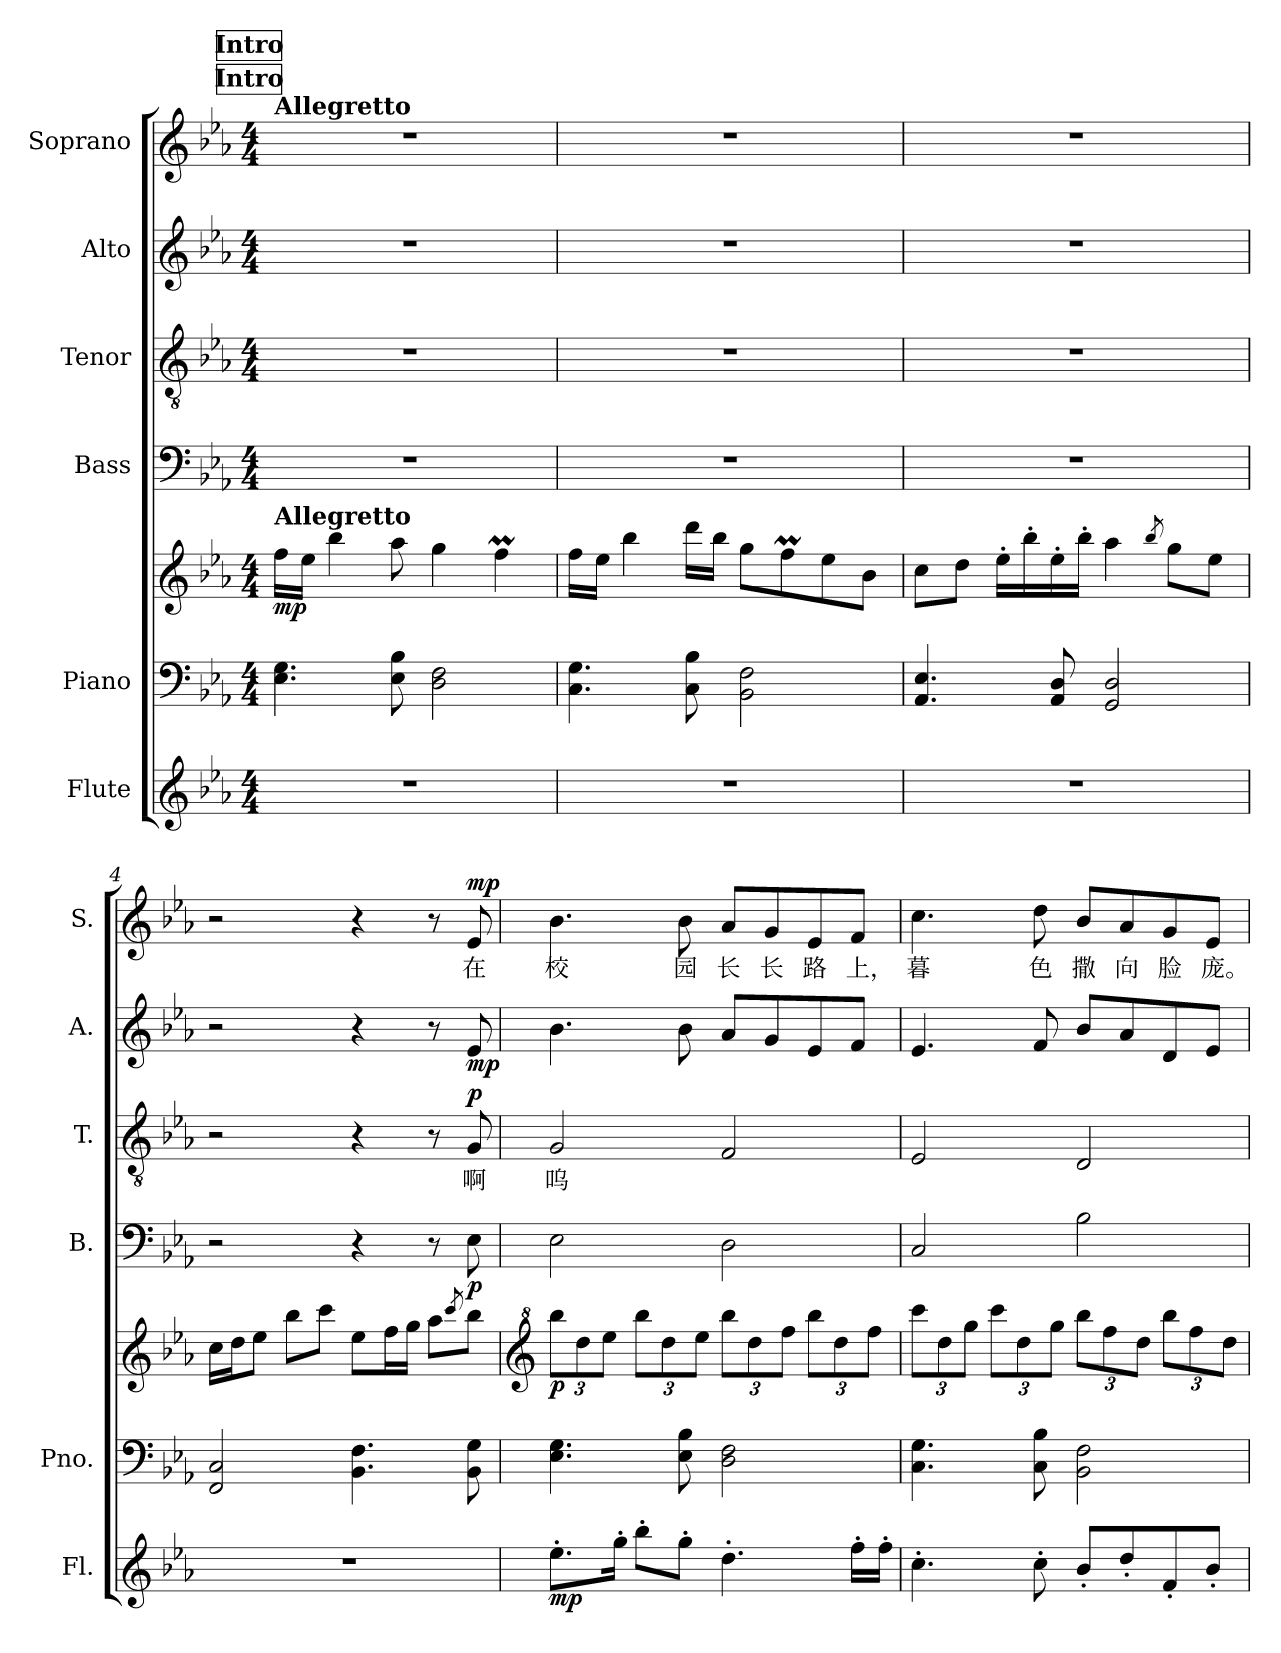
**kern	**dynam	**kern	**kern	**dynam	**kern	**dynam	**kern	**text	**dynam	**kern	**dynam	**kern	**text	**dynam
*part6	*part6	*part5	*part5	*part5	*part4	*part4	*part3	*part3	*part3	*part2	*part2	*part1	*part1	*part1
*staff7	*staff7	*staff6	*staff5	*staff5/6	*staff4	*staff4	*staff3	*staff3	*staff3	*staff2	*staff2	*staff1	*staff1	*staff1
*I"Flute	*	*I"Piano	*	*	*I"Bass	*	*I"Tenor	*	*	*I"Alto	*	*I"Soprano	*	*
*I'Fl.	*	*I'Pno.	*	*	*I'B.	*	*I'T.	*	*	*I'A.	*	*I'S.	*	*
*clefG2	*	*clefF4	*clefG2	*	*clefF4	*	*clefGv2	*	*	*clefG2	*	*clefG2	*	*
*k[b-e-a-]	*	*k[b-e-a-]	*k[b-e-a-]	*	*k[b-e-a-]	*	*k[b-e-a-]	*	*	*k[b-e-a-]	*	*k[b-e-a-]	*	*
*M4/4	*	*M4/4	*M4/4	*	*M4/4	*	*M4/4	*	*	*M4/4	*	*M4/4	*	*
!!LO:REH:place=s1:a:B:fs=14:t=Intro
!!LO:REH:place=s5:a:B:fs=14:t=Intro
=1	=1	=1	=1	=1	=1	=1	=1	=1	=1	=1	=1	=1	=1	=1
!	!	!	!	!	!	!	!	!	!	!	!	!LO:TX:a:B:t=Allegretto	!	!
!	!	!	!LO:TX:a:B:t=Allegretto	!	!	!	!	!	!	!	!	!	!	!
!	!	!	!	!LO:DY:b	!	!	!	!	!	!	!	!	!	!
1r	.	4.E-\ 4.G\	16ff\LL	mp	1r	.	1r	.	.	1r	.	1r	.	.
.	.	.	16ee-\JJ	.	.	.	.	.	.	.	.	.	.	.
.	.	.	4bb-\	.	.	.	.	.	.	.	.	.	.	.
.	.	8E-\ 8B-\	8aa-\	.	.	.	.	.	.	.	.	.	.	.
.	.	2D\ 2F\	4gg\	.	.	.	.	.	.	.	.	.	.	.
.	.	.	4ffM\	.	.	.	.	.	.	.	.	.	.	.
=2	=2	=2	=2	=2	=2	=2	=2	=2	=2	=2	=2	=2	=2	=2
1r	.	4.C\ 4.G\	16ff\LL	.	1r	.	1r	.	.	1r	.	1r	.	.
.	.	.	16ee-\JJ	.	.	.	.	.	.	.	.	.	.	.
.	.	.	4bb-\	.	.	.	.	.	.	.	.	.	.	.
.	.	8C\ 8B-\	16ddd\LL	.	.	.	.	.	.	.	.	.	.	.
.	.	.	16bb-\JJ	.	.	.	.	.	.	.	.	.	.	.
.	.	2BB-\ 2F\	8gg\L	.	.	.	.	.	.	.	.	.	.	.
.	.	.	8ffM\	.	.	.	.	.	.	.	.	.	.	.
.	.	.	8ee-\	.	.	.	.	.	.	.	.	.	.	.
.	.	.	8b-\J	.	.	.	.	.	.	.	.	.	.	.
=3	=3	=3	=3	=3	=3	=3	=3	=3	=3	=3	=3	=3	=3	=3
1r	.	4.AA-/ 4.E-/	8cc\L	.	1r	.	1r	.	.	1r	.	1r	.	.
.	.	.	8dd\J	.	.	.	.	.	.	.	.	.	.	.
.	.	.	16ee-'\LL	.	.	.	.	.	.	.	.	.	.	.
.	.	.	16bb-'\	.	.	.	.	.	.	.	.	.	.	.
.	.	8AA-/ 8D/	16ee-'\	.	.	.	.	.	.	.	.	.	.	.
.	.	.	16bb-'\JJ	.	.	.	.	.	.	.	.	.	.	.
.	.	2GG/ 2D/	4aa-\	.	.	.	.	.	.	.	.	.	.	.
.	.	.	8qbb-/	.	.	.	.	.	.	.	.	.	.	.
.	.	.	8gg\L	.	.	.	.	.	.	.	.	.	.	.
.	.	.	8ee-\J	.	.	.	.	.	.	.	.	.	.	.
=4	=4	=4	=4	=4	=4	=4	=4	=4	=4	=4	=4	=4	=4	=4
1r	.	2FF/ 2C/	16cc\LL	.	2r	.	2r	.	.	2r	.	2r	.	.
.	.	.	16dd\J	.	.	.	.	.	.	.	.	.	.	.
.	.	.	8ee-\J	.	.	.	.	.	.	.	.	.	.	.
.	.	.	8bb-\L	.	.	.	.	.	.	.	.	.	.	.
.	.	.	8ccc\J	.	.	.	.	.	.	.	.	.	.	.
.	.	4.BB-\ 4.F\	8ee-\L	.	4r	.	4r	.	.	4r	.	4r	.	.
.	.	.	16ff\L	.	.	.	.	.	.	.	.	.	.	.
.	.	.	16gg\JJ	.	.	.	.	.	.	.	.	.	.	.
.	.	.	8aa-\L	.	8r	.	8r	.	.	8r	.	8r	.	.
.	.	.	8qccc/	.	.	.	.	.	.	.	.	.	.	.
!	!	!	!	!	!	!LO:DY:b	!	!LO:LY:b	!LO:DY:b	!	!LO:DY:b	!	!LO:LY:b	!LO:DY:b
.	.	8BB-\ 8G\	8bb-\J	.	8E-\	p	8G/	啊	p	8e-/	mp	8e-/	在	mp
!!LO:LB:g=z
=5	=5	=5	=5	=5	=5	=5	=5	=5	=5	=5	=5	=5	=5	=5
*	*	*	*clefG^2	*	*	*	*	*	*	*	*	*	*	*
*	*	*	*Xbrackettup	*	*	*	*	*	*	*	*	*	*	*
!	!LO:DY:b	!	!	!LO:DY:b	!	!	!	!LO:LY:b	!	!	!	!	!LO:LY:b	!
8.ee-'\L	mp	4.E-\ 4.G\	12bbb-\L	p	2E-\	.	2G/	呜	.	4.b-\	.	4.b-\	校	.
.	.	.	12ddd\	.	.	.	.	.	.	.	.	.	.	.
.	.	.	12eee-\J	.	.	.	.	.	.	.	.	.	.	.
16gg'\Jk	.	.	.	.	.	.	.	.	.	.	.	.	.	.
8bb-'\L	.	.	12bbb-\L	.	.	.	.	.	.	.	.	.	.	.
.	.	.	12ddd\	.	.	.	.	.	.	.	.	.	.	.
!	!	!	!	!	!	!	!	!	!	!	!	!	!LO:LY:b	!
8gg'\J	.	8E-\ 8B-\	.	.	.	.	.	.	.	8b-\	.	8b-\	园	.
.	.	.	12eee-\J	.	.	.	.	.	.	.	.	.	.	.
!	!	!	!	!	!	!	!	!	!	!	!	!	!LO:LY:b	!
4.dd'\	.	2D\ 2F\	12bbb-\L	.	2D\	.	2F/	.	.	8a-/L	.	8a-/L	长	.
.	.	.	12ddd\	.	.	.	.	.	.	.	.	.	.	.
!	!	!	!	!	!	!	!	!	!	!	!	!	!LO:LY:b	!
.	.	.	.	.	.	.	.	.	.	8g/	.	8g/	长	.
.	.	.	12fff\J	.	.	.	.	.	.	.	.	.	.	.
!	!	!	!	!	!	!	!	!	!	!	!	!	!LO:LY:b	!
.	.	.	12bbb-\L	.	.	.	.	.	.	8e-/	.	8e-/	路	.
.	.	.	12ddd\	.	.	.	.	.	.	.	.	.	.	.
!	!	!	!	!	!	!	!	!	!	!	!	!	!LO:LY:b	!
16ff'\LL	.	.	.	.	.	.	.	.	.	8f/J	.	8f/J	上，	.
.	.	.	12fff\J	.	.	.	.	.	.	.	.	.	.	.
16ff'\JJ	.	.	.	.	.	.	.	.	.	.	.	.	.	.
=6	=6	=6	=6	=6	=6	=6	=6	=6	=6	=6	=6	=6	=6	=6
!	!	!	!	!	!	!	!	!	!	!	!	!	!LO:LY:b	!
4.cc'\	.	4.C\ 4.G\	12cccc\L	.	2C/	.	2E-/	.	.	4.e-/	.	4.cc\	暮	.
.	.	.	12ddd\	.	.	.	.	.	.	.	.	.	.	.
.	.	.	12ggg\J	.	.	.	.	.	.	.	.	.	.	.
.	.	.	12cccc\L	.	.	.	.	.	.	.	.	.	.	.
.	.	.	12ddd\	.	.	.	.	.	.	.	.	.	.	.
!	!	!	!	!	!	!	!	!	!	!	!	!	!LO:LY:b	!
8cc'\	.	8C\ 8B-\	.	.	.	.	.	.	.	8f/	.	8dd\	色	.
.	.	.	12ggg\J	.	.	.	.	.	.	.	.	.	.	.
!	!	!	!	!	!	!	!	!	!	!	!	!	!LO:LY:b	!
8b-'/L	.	2BB-\ 2F\	12bbb-\L	.	2B-\	.	2D/	.	.	8b-/L	.	8b-/L	撒	.
.	.	.	12fff\	.	.	.	.	.	.	.	.	.	.	.
!	!	!	!	!	!	!	!	!	!	!	!	!	!LO:LY:b	!
8dd'/	.	.	.	.	.	.	.	.	.	8a-/	.	8a-/	向	.
.	.	.	12ddd\J	.	.	.	.	.	.	.	.	.	.	.
!	!	!	!	!	!	!	!	!	!	!	!	!	!LO:LY:b	!
8f'/	.	.	12bbb-\L	.	.	.	.	.	.	8d/	.	8g/	脸	.
.	.	.	12fff\	.	.	.	.	.	.	.	.	.	.	.
!	!	!	!	!	!	!	!	!	!	!	!	!	!LO:LY:b	!
8b-'/J	.	.	.	.	.	.	.	.	.	8e-/J	.	8e-/J	庞。	.
.	.	.	12ddd\J	.	.	.	.	.	.	.	.	.	.	.
=	=	=	=	=	=	=	=	=	=	=	=	=	=	=
*-	*-	*-	*-	*-	*-	*-	*-	*-	*-	*-	*-	*-	*-	*-
